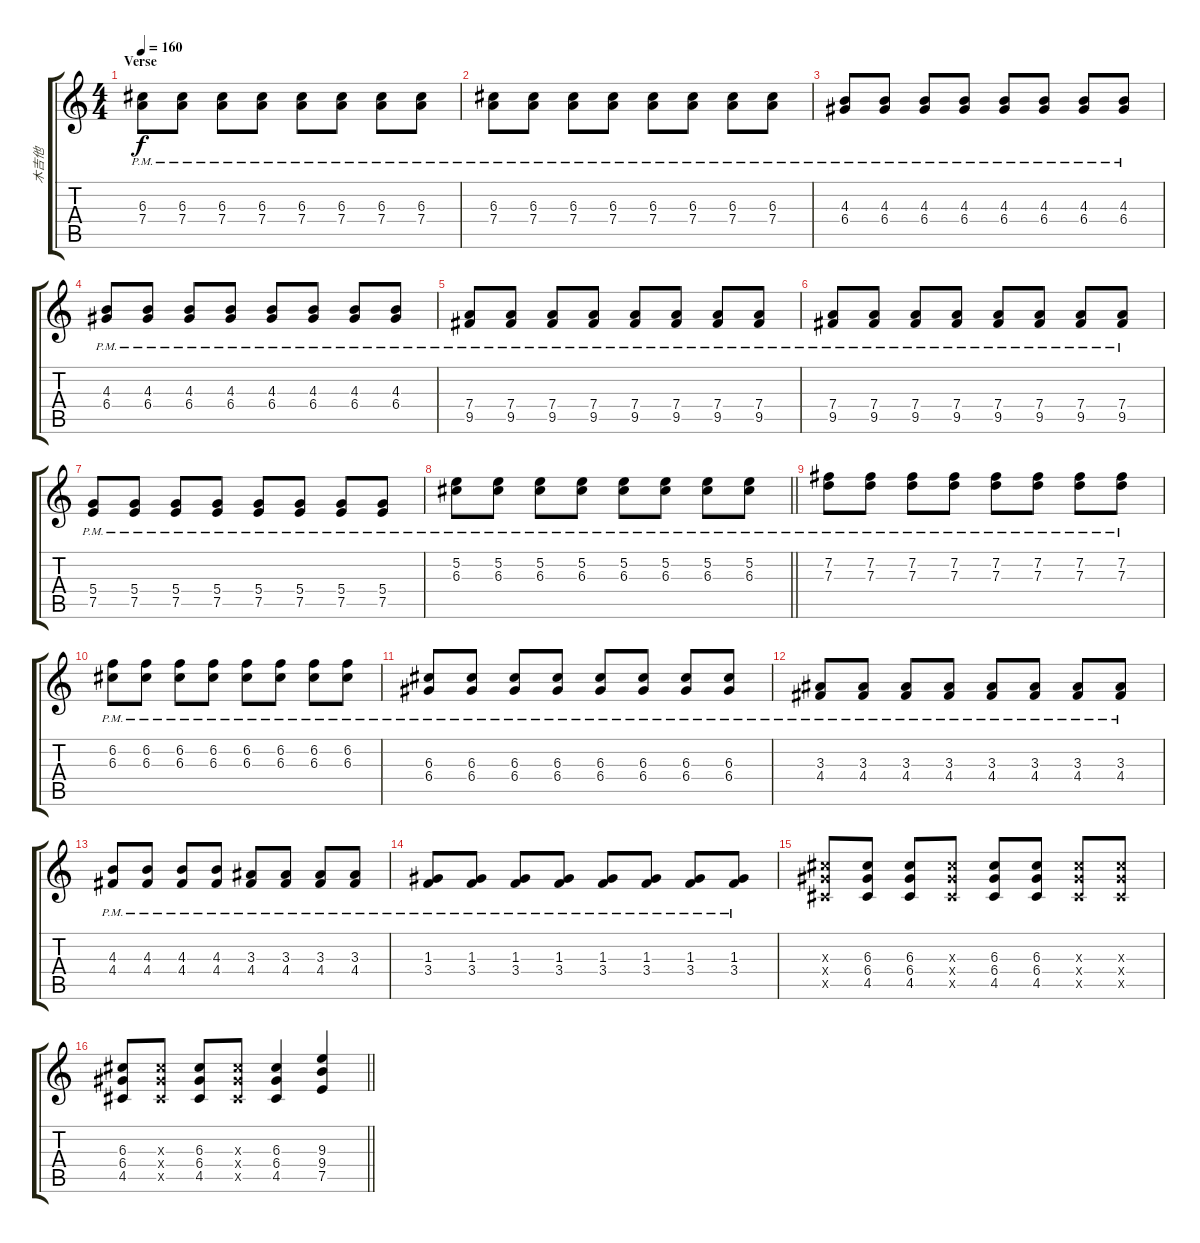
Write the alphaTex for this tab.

\track ("木吉他" "木吉他") {instrument acousticguitarsteel}
\staff {score tabs}
\tuning (E4 B3 G3 D3 A2 E2) {hide}
\ts (4 4)
\section ("" "Verse")
\tempo 160
\clef g2
\ks c
(6.3{pm} 7.4{pm}).8{dy f instrument overdrivenguitar} (6.3{pm} 7.4{pm}).8 (6.3{pm} 7.4{pm}).8 (6.3{pm} 7.4{pm}).8 (6.3{pm} 7.4{pm}).8 (6.3{pm} 7.4{pm}).8 (6.3{pm} 7.4{pm}).8 (6.3{pm} 7.4{pm}).8 |
(6.3{pm} 7.4{pm}).8 (6.3{pm} 7.4{pm}).8 (6.3{pm} 7.4{pm}).8 (6.3{pm} 7.4{pm}).8 (6.3{pm} 7.4{pm}).8 (6.3{pm} 7.4{pm}).8 (6.3{pm} 7.4{pm}).8 (6.3{pm} 7.4{pm}).8 |
(4.3{pm} 6.4{pm}).8 (4.3{pm} 6.4{pm}).8 (4.3{pm} 6.4{pm}).8 (4.3{pm} 6.4{pm}).8 (4.3{pm} 6.4{pm}).8 (4.3{pm} 6.4{pm}).8 (4.3{pm} 6.4{pm}).8 (4.3{pm} 6.4{pm}).8 |
(4.3{pm} 6.4{pm}).8 (4.3{pm} 6.4{pm}).8 (4.3{pm} 6.4{pm}).8 (4.3{pm} 6.4{pm}).8 (4.3{pm} 6.4{pm}).8 (4.3{pm} 6.4{pm}).8 (4.3{pm} 6.4{pm}).8 (4.3{pm} 6.4{pm}).8 |
(7.4{pm} 9.5{pm}).8 (7.4{pm} 9.5{pm}).8 (7.4{pm} 9.5{pm}).8 (7.4{pm} 9.5{pm}).8 (7.4{pm} 9.5{pm}).8 (7.4{pm} 9.5{pm}).8 (7.4{pm} 9.5{pm}).8 (7.4{pm} 9.5{pm}).8 |
(7.4{pm} 9.5{pm}).8 (7.4{pm} 9.5{pm}).8 (7.4{pm} 9.5{pm}).8 (7.4{pm} 9.5{pm}).8 (7.4{pm} 9.5{pm}).8 (7.4{pm} 9.5{pm}).8 (7.4{pm} 9.5{pm}).8 (7.4{pm} 9.5{pm}).8 |
(5.4{pm} 7.5{pm}).8 (5.4{pm} 7.5{pm}).8 (5.4{pm} 7.5{pm}).8 (5.4{pm} 7.5{pm}).8 (5.4{pm} 7.5{pm}).8 (5.4{pm} 7.5{pm}).8 (5.4{pm} 7.5{pm}).8 (5.4{pm} 7.5{pm}).8 |
\barLineRight lightlight
(5.2{pm} 6.3{pm}).8 (5.2{pm} 6.3{pm}).8 (5.2{pm} 6.3{pm}).8 (5.2{pm} 6.3{pm}).8 (5.2{pm} 6.3{pm}).8 (5.2{pm} 6.3{pm}).8 (5.2{pm} 6.3{pm}).8 (5.2{pm} 6.3{pm}).8 |
(7.2{pm} 7.3{pm}).8 (7.2{pm} 7.3{pm}).8 (7.2{pm} 7.3{pm}).8 (7.2{pm} 7.3{pm}).8 (7.2{pm} 7.3{pm}).8 (7.2{pm} 7.3{pm}).8 (7.2{pm} 7.3{pm}).8 (7.2{pm} 7.3{pm}).8 |
(6.2{pm} 6.3{pm}).8 (6.2{pm} 6.3{pm}).8 (6.2{pm} 6.3{pm}).8 (6.2{pm} 6.3{pm}).8 (6.2{pm} 6.3{pm}).8 (6.2{pm} 6.3{pm}).8 (6.2{pm} 6.3{pm}).8 (6.2{pm} 6.3{pm}).8 |
(6.3{pm} 6.4{pm}).8 (6.3{pm} 6.4{pm}).8 (6.3{pm} 6.4{pm}).8 (6.3{pm} 6.4{pm}).8 (6.3{pm} 6.4{pm}).8 (6.3{pm} 6.4{pm}).8 (6.3{pm} 6.4{pm}).8 (6.3{pm} 6.4{pm}).8 |
(3.3{pm} 4.4{pm}).8 (3.3{pm} 4.4{pm}).8 (3.3{pm} 4.4{pm}).8 (3.3{pm} 4.4{pm}).8 (3.3{pm} 4.4{pm}).8 (3.3{pm} 4.4{pm}).8 (3.3{pm} 4.4{pm}).8 (3.3{pm} 4.4{pm}).8 |
(4.3{pm} 4.4{pm}).8 (4.3{pm} 4.4{pm}).8 (4.3{pm} 4.4{pm}).8 (4.3{pm} 4.4{pm}).8 (3.3{pm} 4.4{pm}).8 (3.3{pm} 4.4{pm}).8 (3.3{pm} 4.4{pm}).8 (3.3{pm} 4.4{pm}).8 |
(1.3{pm} 3.4{pm}).8 (1.3{pm} 3.4{pm}).8 (1.3{pm} 3.4{pm}).8 (1.3{pm} 3.4{pm}).8 (1.3{pm} 3.4{pm}).8 (1.3{pm} 3.4{pm}).8 (1.3{pm} 3.4{pm}).8 (1.3{pm} 3.4{pm}).8 |
(6.3{x} 6.4{x} 4.5{x}).8 (6.3 6.4 4.5).8 (6.3 6.4 4.5).8 (6.3{x} 6.4{x} 4.5{x}).8 (6.3 6.4 4.5).8 (6.3 6.4 4.5).8 (6.3{x} 6.4{x} 4.5{x}).8 (6.3{x} 6.4{x} 4.5{x}).8 |
\barLineRight lightlight
(6.3 6.4 4.5).8 (6.3{x} 6.4{x} 4.5{x}).8 (6.3 6.4 4.5).8 (6.3{x} 6.4{x} 4.5{x}).8 (6.3 6.4 4.5).4 (9.3 9.4 7.5).4
